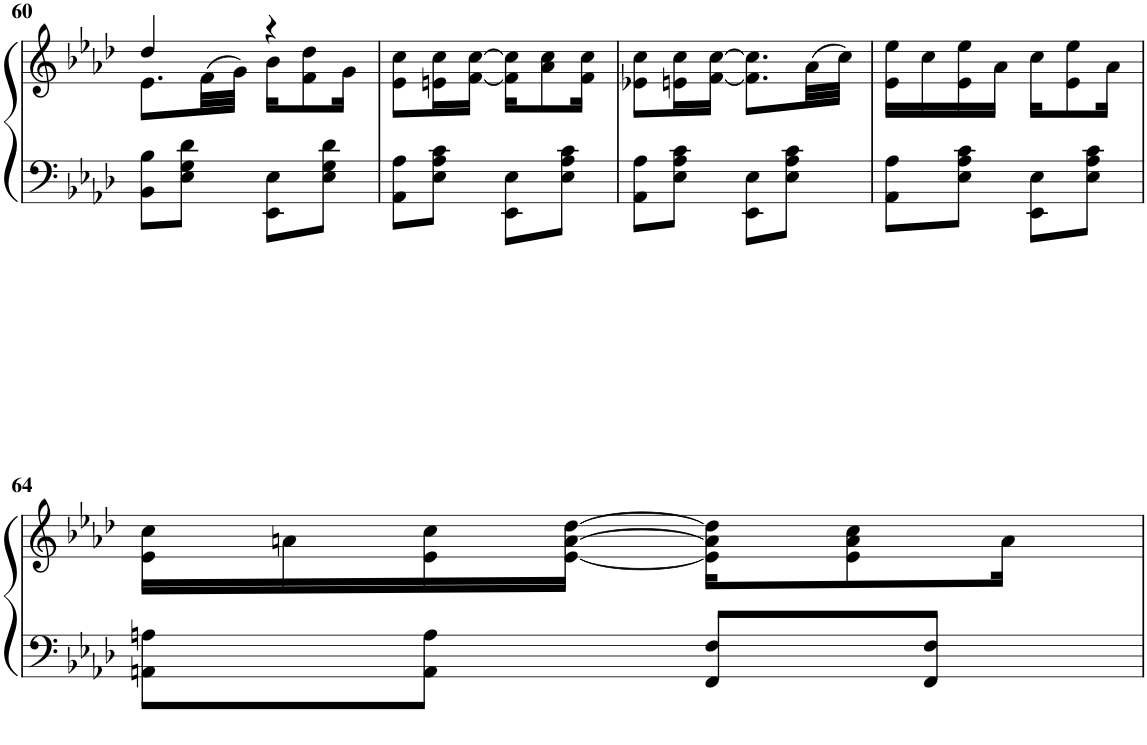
**kern	**kern
*part1	*part1
*staff2	*staff1
*I"Piano	*
*I'Pno.	*
!!LO:PB:g=z
*clefF4	*clefG2
*k[b-e-a-d-]	*k[b-e-a-d-]
*A-:	*A-:
*M2/4	*M2/4
=60	=60
*	*^
8BB-\ 8B-\L	4dd-/	8.e-\L
8E-\ 8G\ 8d-\J	.	.
.	.	(>32f\LL
.	.	32g\JJJ)
8EE-\ 8E-\L	4r	16b-\KL
.	.	8f\ 8dd-\
8E-\ 8G\ 8d-\J	.	.
.	.	16g\Jk
*	*v	*v
=61	=61
8AA-\ 8A-\L	8e-\ 8cc\L
8E-\ 8A-\ 8c\J	16en\ 16cc\L
.	[16f\ [16cc\JJ
8EE-\ 8E-\L	16f\] 16cc\]KL
.	8a-\ 8cc\
8E-\ 8A-\ 8c\J	.
.	16f\ 16cc\Jk
=62	=62
8AA-\ 8A-\L	8e-X\ 8cc\L
8E-\ 8A-\ 8c\J	16en\ 16cc\L
.	[16f\ [16cc\JJ
8EE-\ 8E-\L	8.f\] 8.cc\]L
8E-\ 8A-\ 8c\J	.
.	(32a-\LL
.	32cc\JJJ)
=63	=63
8AA-\ 8A-\L	16e-\ 16ee-\LL
.	16cc\
8E-\ 8A-\ 8c\J	16e-\ 16ee-\
.	16a-\JJ
8EE-\ 8E-\L	16cc\KL
.	8e-\ 8ee-\
8E-\ 8A-\ 8c\J	.
.	16a-\Jk
!!LO:LB:g=z
=64	=64
8AAn\ 8An\L	16e-\ 16cc\LL
.	16an\
8AA\ 8A\J	16e-\ 16cc\
.	[16e-\ [>16a\ [16dd-\JJ
8FF/ 8F/L	16e-\] 16a\] 16dd-\]KL
.	8e-\ 8a\ 8cc\
8FF/ 8F/J	.
.	16a\Jk
=	=
*-	*-
